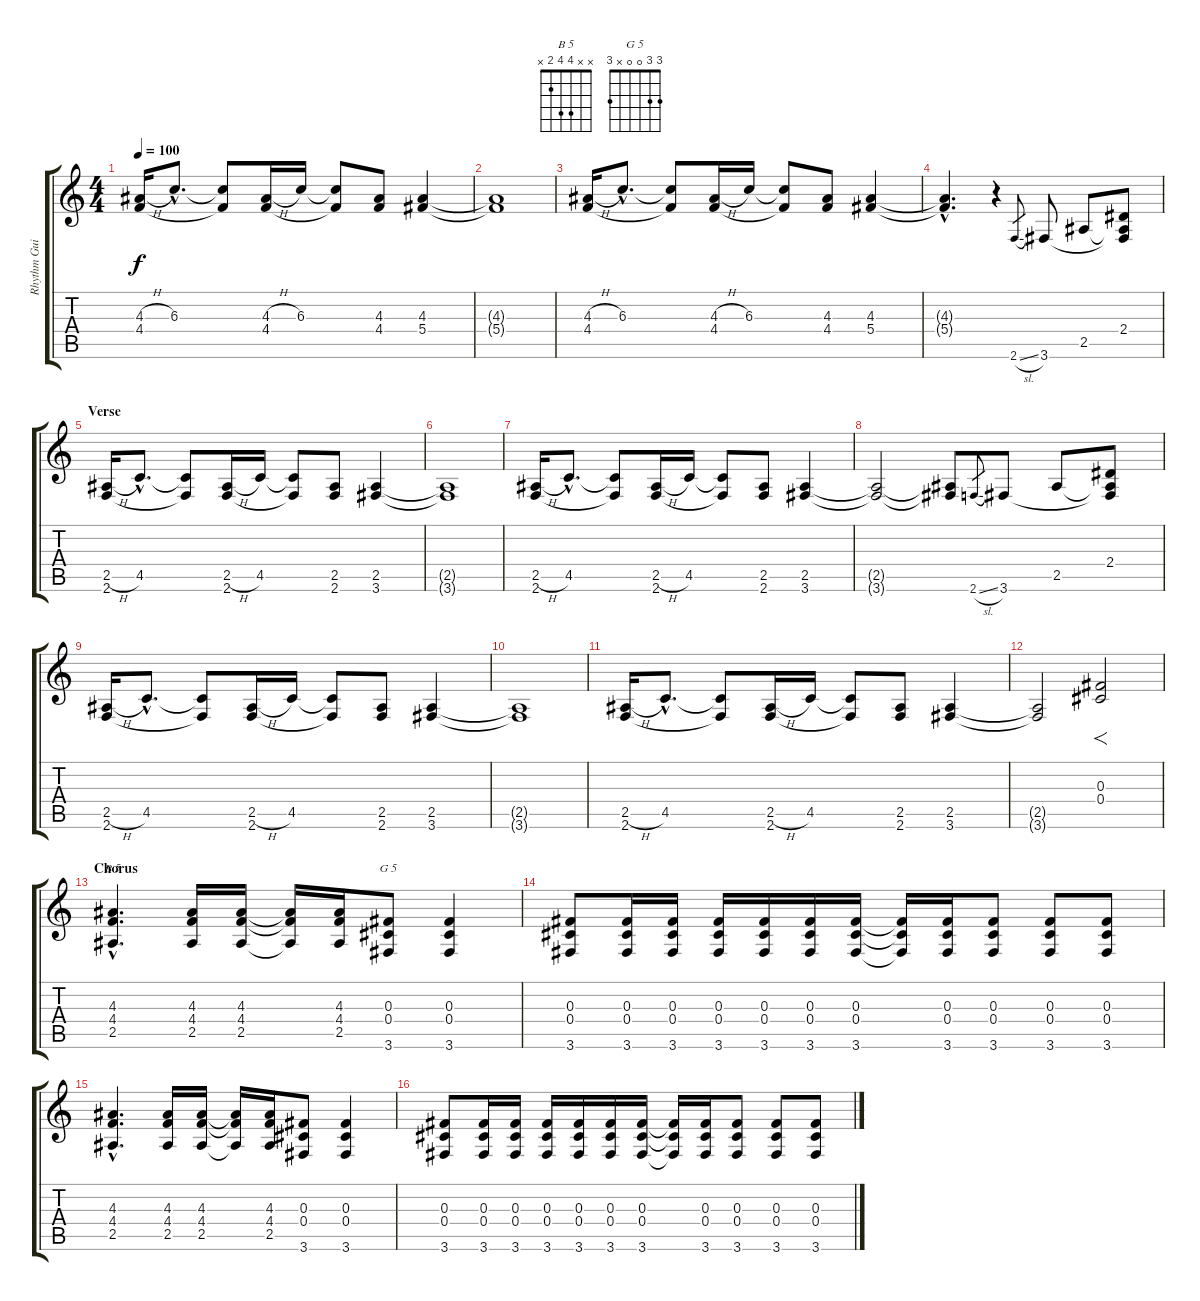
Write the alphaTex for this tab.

\track ("Rhythm Guitar 1" "Rhythm Gui") {instrument overdrivenguitar}
\staff {score tabs}
\tuning (Eb4 Bb3 Gb3 Db3 Ab2 Eb2) {hide}
\chord ("B 5" x x 4 4 2 x)
\chord ("G 5" 3 3 0 0 x 3)
\ts (4 4)
\tempo 100
\clef g2
\ks c
(4.3{h} 4.4).16{dy f} 6.3{hac}.8{d} (6.3{t} 4.4{t}).8 (4.3{h} 4.4).16 6.3.16 (6.3{t} 4.4{t}).8 (4.3 4.4).8 (4.3 5.4).4 |
(4.3{t} 5.4{t}).1 |
(4.3{h} 4.4).16 6.3{hac}.8{d} (6.3{t} 4.4{t}).8 (4.3{h} 4.4).16 6.3.16 (6.3{t} 4.4{t}).8 (4.3 4.4).8 (4.3 5.4).4 |
(4.3{hac t} 5.4{hac t}).4{d} r.4 2.6{sl}.8{gr} 3.6.8 2.5.8 (2.4 2.5{t} 3.6{t}).8 |
\section ("" "Verse")
(2.5{h} 2.6).16 4.5{hac}.8{d} (4.5{t} 2.6{t}).8 (2.5{h} 2.6).16 4.5.16 (4.5{t} 2.6{t}).8 (2.5 2.6).8 (2.5 3.6).4 |
(2.5{t} 3.6{t}).1 |
(2.5{h} 2.6).16 4.5{hac}.8{d} (4.5{t} 2.6{t}).8 (2.5{h} 2.6).16 4.5.16 (4.5{t} 2.6{t}).8 (2.5 2.6).8 (2.5 3.6).4 |
(2.5{t} 3.6{t}).2 (2.5{t} 3.6{t}).8 2.6{sl}.8{gr} 3.6.8 2.5.8 (2.4 2.5{t} 3.6{t}).8 |
(2.5{h} 2.6).16 4.5{hac}.8{d} (4.5{t} 2.6{t}).8 (2.5{h} 2.6).16 4.5.16 (4.5{t} 2.6{t}).8 (2.5 2.6).8 (2.5 3.6).4 |
(2.5{t} 3.6{t}).1 |
(2.5{h} 2.6).16 4.5{hac}.8{d} (4.5{t} 2.6{t}).8 (2.5{h} 2.6).16 4.5.16 (4.5{t} 2.6{t}).8 (2.5 2.6).8 (2.5 3.6).4 |
(2.5{t} 3.6{t}).2 (0.3 0.4).2{f} |
\section ("" "Chorus")
(4.3{hac} 4.4{hac} 2.5{hac}).4{d ch "B 5"} (4.3 4.4 2.5).16 (4.3 4.4 2.5).16 (4.3{t} 4.4{t} 2.5{t}).16 (4.3 4.4 2.5).16 (0.3 0.4 3.6).8{ch "G 5"} (0.3 0.4 3.6).4 |
(0.3 0.4 3.6).8 (0.3 0.4 3.6).16 (0.3 0.4 3.6).16 (0.3 0.4 3.6).16 (0.3 0.4 3.6).16 (0.3 0.4 3.6).16 (0.3 0.4 3.6).16 (0.3{t} 0.4{t} 3.6{t}).16 (0.3 0.4 3.6).16 (0.3 0.4 3.6).8 (0.3 0.4 3.6).8 (0.3 0.4 3.6).8 |
(4.3{hac} 4.4{hac} 2.5{hac}).4{d} (4.3 4.4 2.5).16 (4.3 4.4 2.5).16 (4.3{t} 4.4{t} 2.5{t}).16 (4.3 4.4 2.5).16 (0.3 0.4 3.6).8 (0.3 0.4 3.6).4 |
(0.3 0.4 3.6).8 (0.3 0.4 3.6).16 (0.3 0.4 3.6).16 (0.3 0.4 3.6).16 (0.3 0.4 3.6).16 (0.3 0.4 3.6).16 (0.3 0.4 3.6).16 (0.3{t} 0.4{t} 3.6{t}).16 (0.3 0.4 3.6).16 (0.3 0.4 3.6).8 (0.3 0.4 3.6).8 (0.3 0.4 3.6).8
